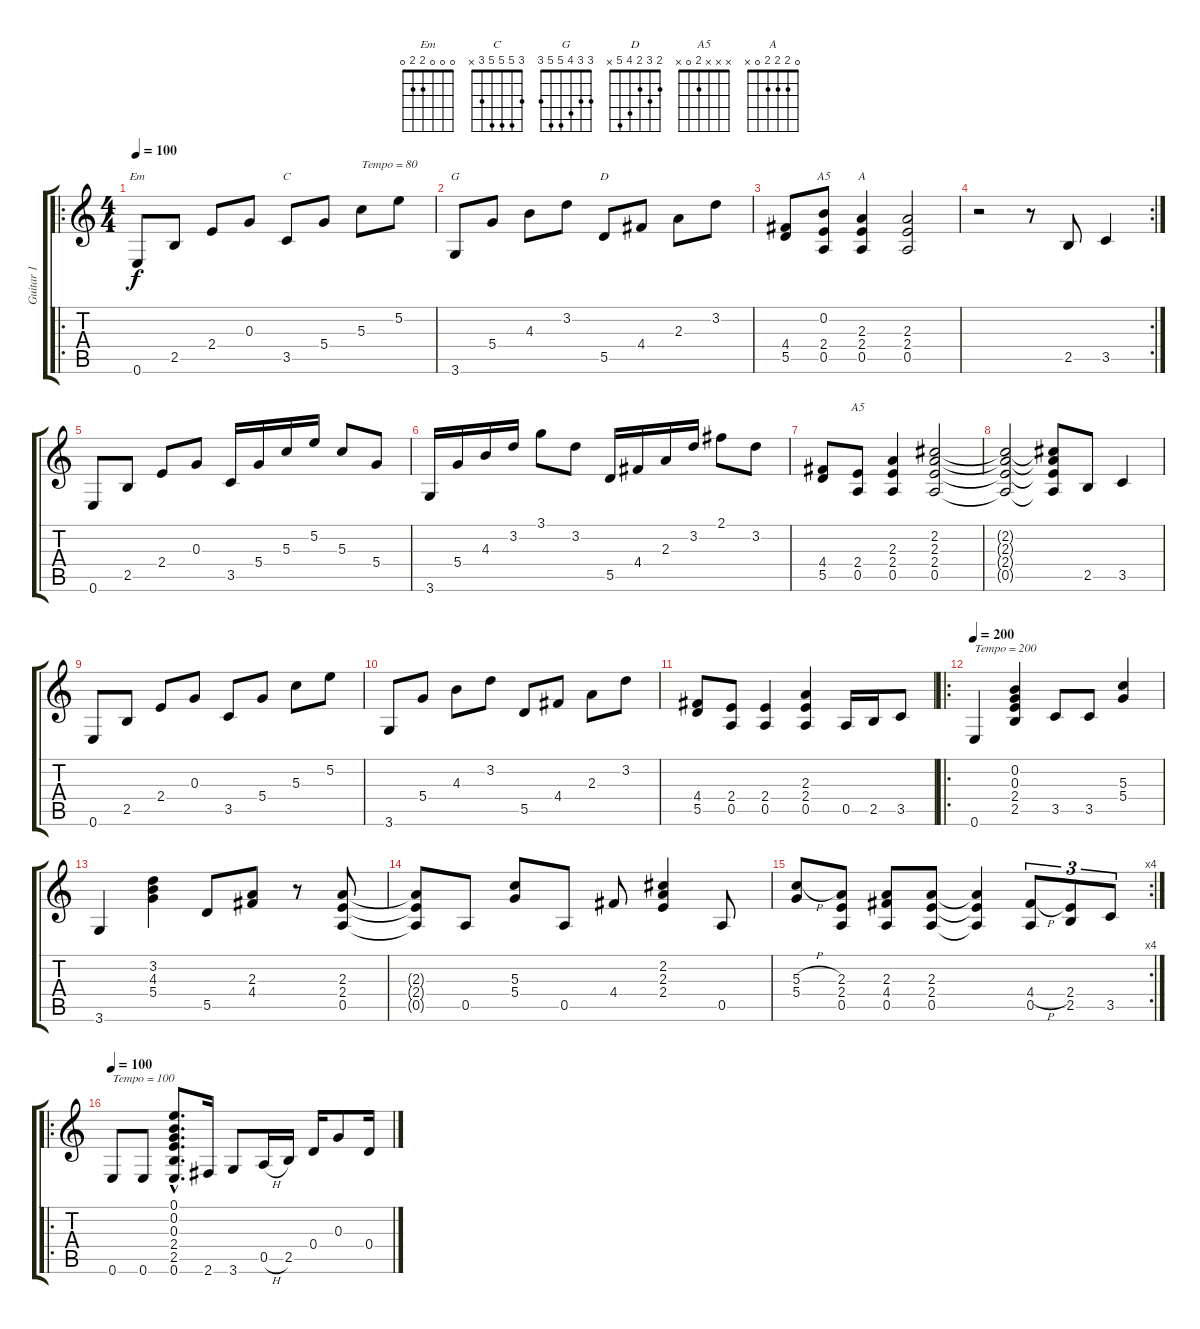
\track ("Guitar 1" "Guitar 1") {instrument overdrivenguitar}
\staff {score tabs}
\tuning (E4 B3 G3 D3 A2 E2) {hide}
\chord ("Em" 0 0 0 2 2 0)
\chord ("C" 3 5 5 5 3 x)
\chord ("G" 3 3 4 5 5 3)
\chord ("D" 2 3 2 4 5 x)
\chord ("A5" x x x 2 x x)
\chord ("A" 0 2 2 2 0 x)
\chord ("A5" x x x 2 0 x)
\ro
\ts (4 4)
\tempo 100
\tempo 80
\tempo 100
\clef g2
\ks c
0.6.8{ch "Em" dy f instrument overdrivenguitar} 2.5.8 2.4.8 0.3.8 3.5.8{ch "C"} 5.4.8 5.3.8{txt "Tempo = 80"} 5.2.8 |
3.6.8{ch "G"} 5.4.8 4.3.8 3.2.8 5.5.8{ch "D"} 4.4.8 2.3.8 3.2.8 |
(4.4 5.5).8 (0.2 2.4 0.5).8{ch "A5"} (2.3 2.4 0.5).4{ch "A"} (2.3 2.4 0.5).2 |
\rc 2
r.2 r.8 2.5.8 3.5.4 |
0.6.8 2.5.8 2.4.8 0.3.8 3.5.16 5.4.16 5.3.16 5.2.16 5.3.8 5.4.8 |
3.6.16 5.4.16 4.3.16 3.2.16 3.1.8 3.2.8 5.5.16 4.4.16 2.3.16 3.2.16 2.1.8 3.2.8 |
(4.4 5.5).8 (2.4 0.5).8{ch "A5"} (2.3 2.4 0.5).4 (2.2 2.3 2.4 0.5).2 |
(2.2{t} 2.3{t} 2.4{t} 0.5{t}).2 (2.2{t} 2.3{t} 2.4{t} 0.5{t}).8 2.5.8 3.5.4 |
0.6.8 2.5.8 2.4.8 0.3.8 3.5.8 5.4.8 5.3.8 5.2.8 |
3.6.8 5.4.8 4.3.8 3.2.8 5.5.8 4.4.8 2.3.8 3.2.8 |
(4.4 5.5).8 (2.4 0.5).8 (2.4 0.5).4 (2.3 2.4 0.5).4 0.5.16 2.5.16 3.5.8 |
\ro
\tempo 200
0.6.4{txt "Tempo = 200"} (0.2 0.3 2.4 2.5).4 3.5.8 3.5.8 (5.3 5.4).4 |
3.6.4 (3.2 4.3 5.4).4 5.5.8 (2.3 4.4).8 r.8 (2.3 2.4 0.5).8 |
(2.3{t} 2.4{t} 0.5{t}).8 0.5.8 (5.3 5.4).8 0.5.8 4.4.8 (2.2 2.3 2.4).4 0.5.8 |
\rc 4
(5.3{h} 5.4).8 (2.3 2.4 0.5).8 (2.3 4.4 0.5).8 (2.3 2.4 0.5).8 (2.3{t} 2.4{t} 0.5{t}).4 (4.4{h} 0.5).8{tu (3 2)} (2.4 2.5).8{tu (3 2)} 3.5.8{tu (3 2)} |
\ro
\tempo 100
0.6.8{txt "Tempo = 100"} 0.6.8 (0.1{hac} 0.2{hac} 0.3{hac} 2.4{hac} 2.5{hac} 0.6{hac}).8{d} 2.6.16 3.6.8 0.5{h}.16 2.5.16 0.4.16 0.3.8 0.4.16
